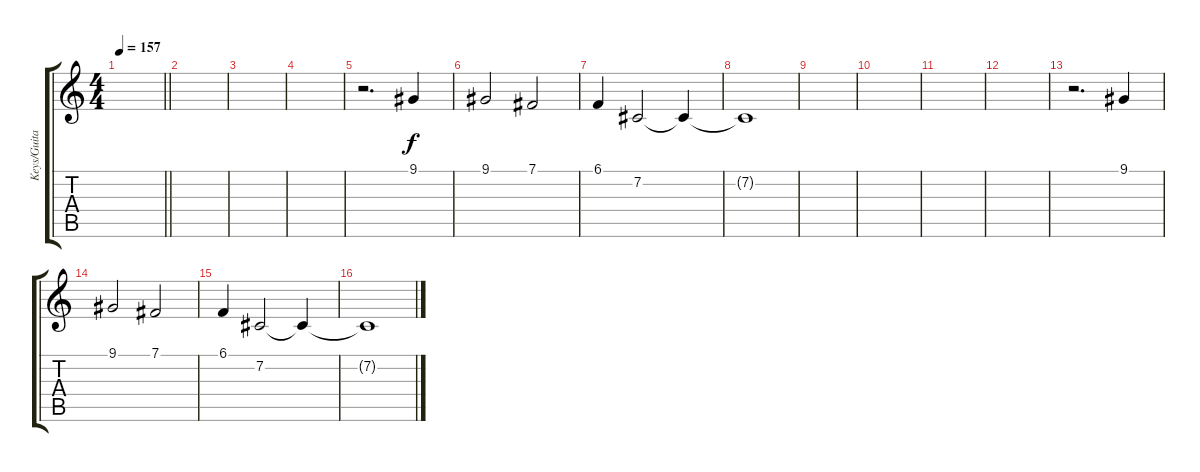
\track ("Keys/Guitar" "Keys/Guita") {instrument choiraahs}
\staff {score tabs}
\tuning (B3 Gb3 D3 A2 E2 B1) {hide}
\ts (4 4)
\tempo 157
\clef g2
\barLineRight lightlight
\ks c
|
\section ("" "")
|
|
|
r.2{d volume 13 instrument lead3calliope} 9.1.4 |
9.1.2 7.1.2 |
6.1.4 7.2.2 7.2{t}.4{volume 0} |
7.2{t}.1 |
|
|
|
|
r.2{d volume 13 instrument lead3calliope} 9.1.4 |
9.1.2 7.1.2 |
6.1.4 7.2.2 7.2{t}.4{volume 0} |
7.2{t}.1
